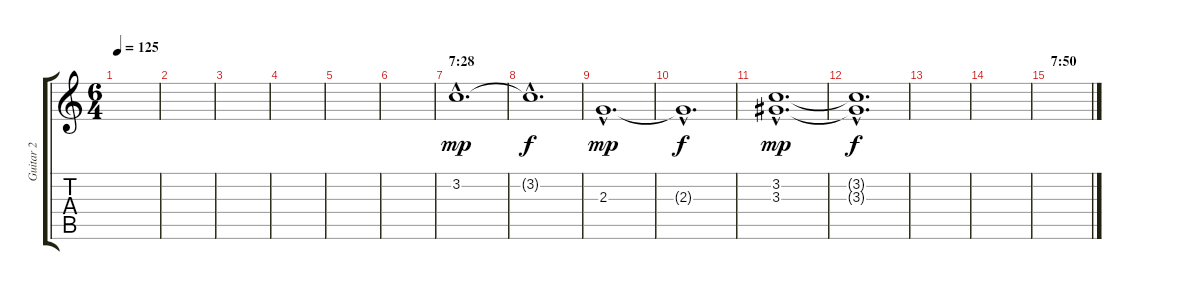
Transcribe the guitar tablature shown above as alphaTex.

\track ("Guitar 2" "Guitar 2") {instrument distortionguitar}
\staff {score tabs}
\tuning (D4 A3 F3 C3 G2 C2) {hide}
\ts (6 4)
\tempo 125
\clef g2
\ks c
|
|
|
|
|
|
\section ("" "7:28")
3.2{hac}.1{d dy mp volume 13 instrument electricguitarclean} |
3.2{hac t}.1{d dy f} |
2.3{hac}.1{d dy mp} |
2.3{hac t}.1{d dy f} |
(3.2{hac} 3.3{hac}).1{d dy mp} |
(3.2{hac t} 3.3{hac t}).1{d dy f} |
|
|
\section ("" "7:50")
